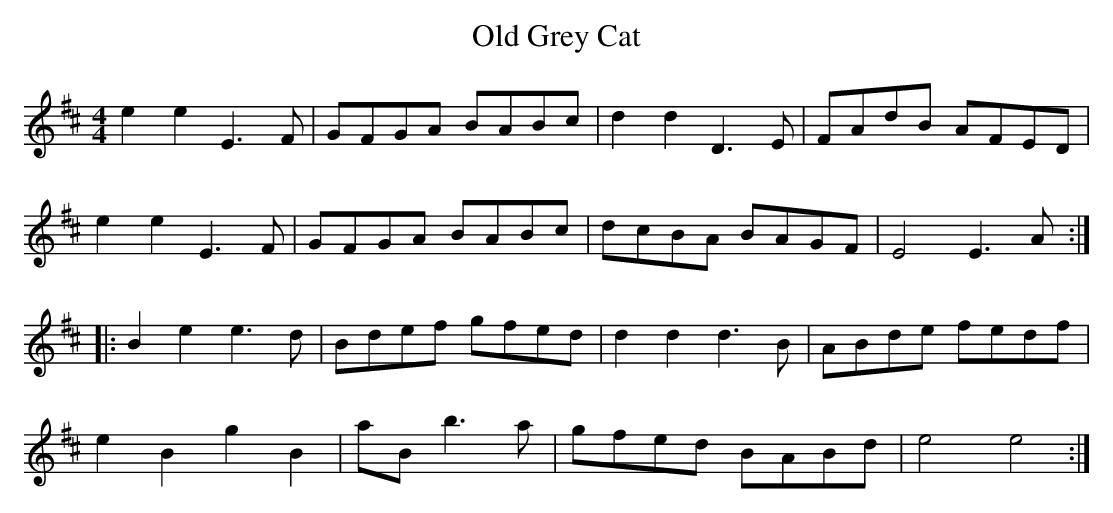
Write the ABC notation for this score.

X:1
T:Old Grey Cat
M:4/4
L:1/8
K:EDor
e2 e2 E3F| GFGA BABc|d2d2 D3E|FAdB AFED|
e2e2 E3F| GFGA BABc|dcBA BAGF|E4 E3A :|
|: B2e2 e3d|Bdef gfed|d2d2 d3B|ABde fedf|
e2B2 g2B2|aB b3a|gfed BABd|e4 e4 :|
